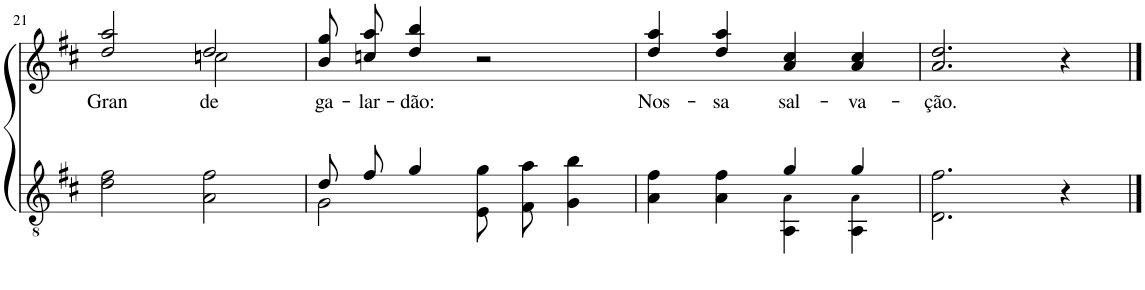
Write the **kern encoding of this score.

**kern	**kern	**text
*part2	*part1	*part1
*staff2	*staff1	*staff1
*I"Parte III e IV	*I"Parte I e II	*
!!LO:PB:g=z
*clefGv2	*clefG2	*
*Trd4c7	*Trd4c7	*
*k[f#c#]	*k[f#c#]	*
*M4/4	*M4/4	*
=21	=21	=21
!	!	!LO:LY:b
*	*^	*
2d\ 2f#\	2dd/ 2aa/	2ryy	Gran-
!	!	!	!LO:LY:b
2A\ 2f#\	2dd/	2ccn\	-de
=22	=22	=22	=22
*^	*	*	*
!	!	!	!	!LO:LY:b
*	*	*v	*v	*
8d/L	2G\	8b\ 8gg\L	ga-
!	!	!	!LO:LY:b
8f#/J	.	8ccn\ 8aa\J	-lar-
!	!	!	!LO:LY:b
4g/	.	4dd/ 4bb/	-dão:
2ryy	8E\ 8g\L	2r	.
.	8F#\ 8a\J	.	.
.	4G\ 4b\	.	.
=23	=23	=23	=23
!	!	!	!LO:LY:b
2ryy	4A\ 4f#\	4dd/ 4aa/	Nos-
!	!	!	!LO:LY:b
.	4A\ 4f#\	4dd/ 4aa/	-sa
!	!	!	!LO:LY:b
4g/	4AA\ 4A!\	4a/ 4cc#/	sal-
!	!	!	!LO:LY:b
4g/	4AA\ 4A!\	4a/ 4cc#/	-va-
=24	=24	=24	=24
!	!	!	!LO:LY:b
*v	*v	*	*
2.D\ 2.f#\	2.a/ 2.dd/	-ção.
4r	4r	.
==	==	==
*-	*-	*-
